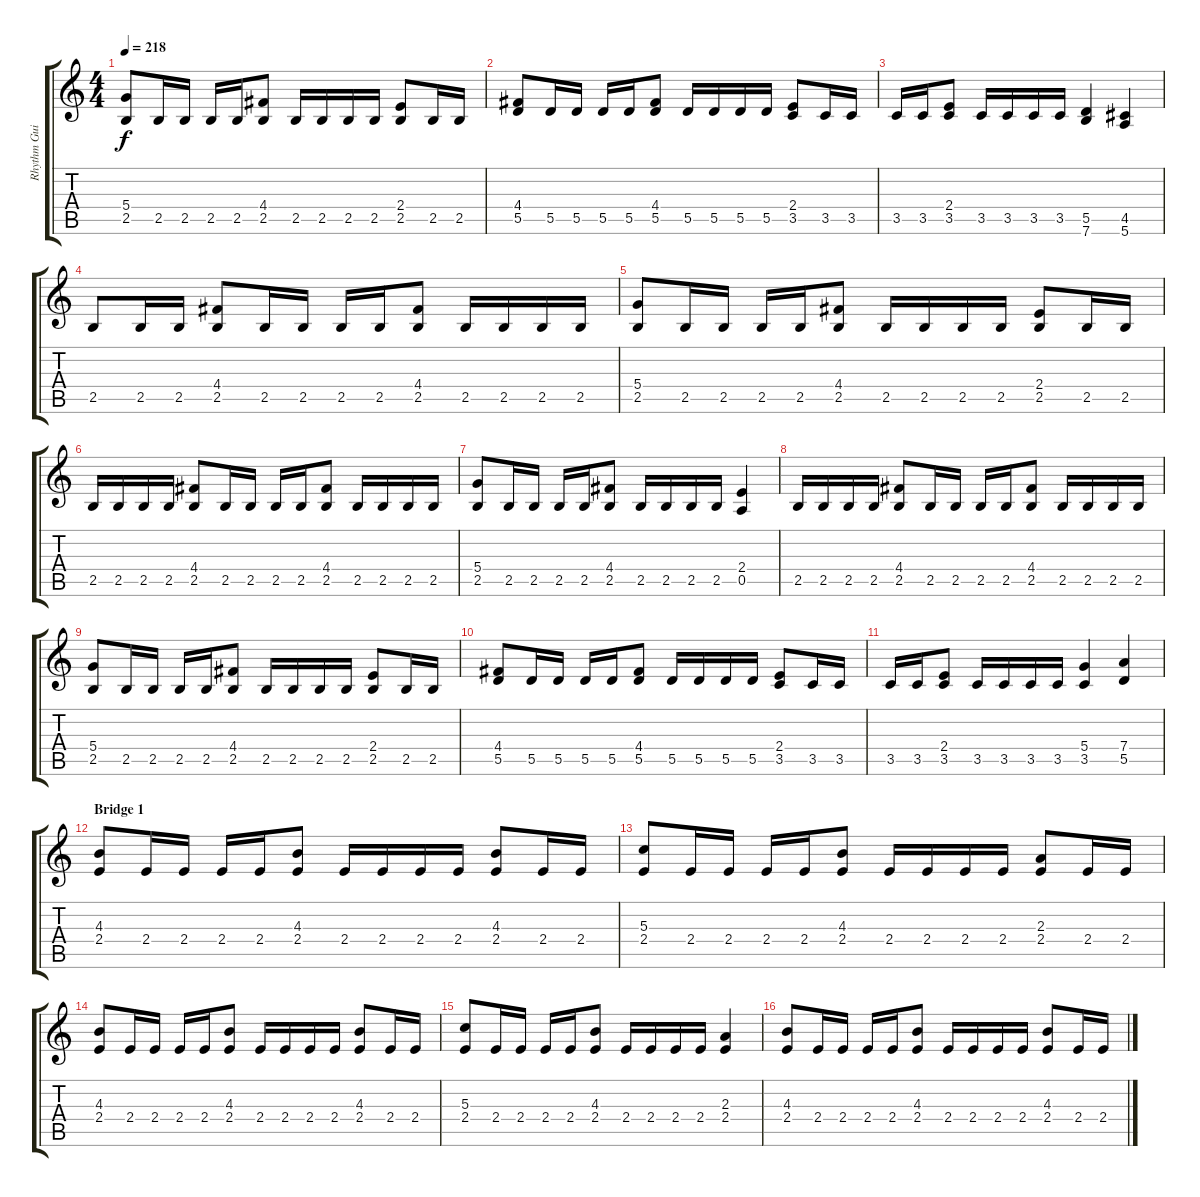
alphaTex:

\track ("Rhythm Guitar 2" "Rhythm Gui") {instrument overdrivenguitar}
\staff {score tabs}
\tuning (E4 B3 G3 D3 A2 E2) {hide}
\ts (4 4)
\tempo 218
\clef g2
\ks c
(5.4 2.5).8{dy f} 2.5.16 2.5.16 2.5.16 2.5.16 (4.4 2.5).8 2.5.16 2.5.16 2.5.16 2.5.16 (2.4 2.5).8 2.5.16 2.5.16 |
(4.4 5.5).8 5.5.16 5.5.16 5.5.16 5.5.16 (4.4 5.5).8 5.5.16 5.5.16 5.5.16 5.5.16 (2.4 3.5).8 3.5.16 3.5.16 |
3.5.16 3.5.16 (2.4 3.5).8 3.5.16 3.5.16 3.5.16 3.5.16 (5.5 7.6).4 (4.5 5.6).4 |
2.5.8 2.5.16 2.5.16 (4.4 2.5).8 2.5.16 2.5.16 2.5.16 2.5.16 (4.4 2.5).8 2.5.16 2.5.16 2.5.16 2.5.16 |
(5.4 2.5).8 2.5.16 2.5.16 2.5.16 2.5.16 (4.4 2.5).8 2.5.16 2.5.16 2.5.16 2.5.16 (2.4 2.5).8 2.5.16 2.5.16 |
2.5.16 2.5.16 2.5.16 2.5.16 (4.4 2.5).8 2.5.16 2.5.16 2.5.16 2.5.16 (4.4 2.5).8 2.5.16 2.5.16 2.5.16 2.5.16 |
(5.4 2.5).8 2.5.16 2.5.16 2.5.16 2.5.16 (4.4 2.5).8 2.5.16 2.5.16 2.5.16 2.5.16 (2.4 0.5).4 |
2.5.16 2.5.16 2.5.16 2.5.16 (4.4 2.5).8 2.5.16 2.5.16 2.5.16 2.5.16 (4.4 2.5).8 2.5.16 2.5.16 2.5.16 2.5.16 |
(5.4 2.5).8 2.5.16 2.5.16 2.5.16 2.5.16 (4.4 2.5).8 2.5.16 2.5.16 2.5.16 2.5.16 (2.4 2.5).8 2.5.16 2.5.16 |
(4.4 5.5).8 5.5.16 5.5.16 5.5.16 5.5.16 (4.4 5.5).8 5.5.16 5.5.16 5.5.16 5.5.16 (2.4 3.5).8 3.5.16 3.5.16 |
3.5.16 3.5.16 (2.4 3.5).8 3.5.16 3.5.16 3.5.16 3.5.16 (5.4 3.5).4 (7.4 5.5).4 |
\section ("" "Bridge 1")
(4.3 2.4).8 2.4.16 2.4.16 2.4.16 2.4.16 (4.3 2.4).8 2.4.16 2.4.16 2.4.16 2.4.16 (4.3 2.4).8 2.4.16 2.4.16 |
(5.3 2.4).8 2.4.16 2.4.16 2.4.16 2.4.16 (4.3 2.4).8 2.4.16 2.4.16 2.4.16 2.4.16 (2.3 2.4).8 2.4.16 2.4.16 |
(4.3 2.4).8 2.4.16 2.4.16 2.4.16 2.4.16 (4.3 2.4).8 2.4.16 2.4.16 2.4.16 2.4.16 (4.3 2.4).8 2.4.16 2.4.16 |
(5.3 2.4).8 2.4.16 2.4.16 2.4.16 2.4.16 (4.3 2.4).8 2.4.16 2.4.16 2.4.16 2.4.16 (2.3 2.4).4 |
(4.3 2.4).8 2.4.16 2.4.16 2.4.16 2.4.16 (4.3 2.4).8 2.4.16 2.4.16 2.4.16 2.4.16 (4.3 2.4).8 2.4.16 2.4.16
